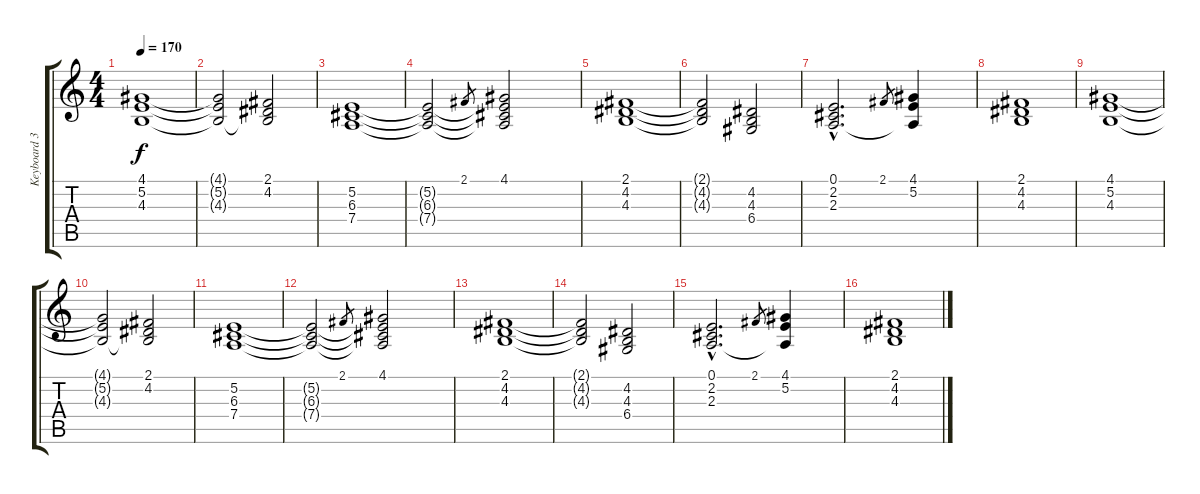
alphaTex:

\track ("Keyboard 3" "Keyboard 3") {instrument percussiveorgan}
\staff {score tabs}
\tuning (E4 B3 G3 D3 A2 E2) {hide}
\ts (4 4)
\tempo 170
\clef g2
\ks c
(4.1 5.2 4.3).1{dy f} |
(4.1{t} 5.2{t} 4.3{t}).2 (2.1 4.2 4.3{t}).2 |
(5.2 6.3 7.4).1 |
(5.2{t} 6.3{t} 7.4{t}).2 2.1.8{gr} (4.1 5.2{t} 6.3{t} 7.4{t}).2 |
(2.1 4.2 4.3).1 |
(2.1{t} 4.2{t} 4.3{t}).2 (4.2 4.3 6.4).2 |
(0.1{hac} 2.2{hac} 2.3{hac}).2{d} 2.1.8{gr} (4.1 5.2 2.3{t}).4 |
(2.1 4.2 4.3).1 |
(4.1 5.2 4.3).1{volume 8} |
(4.1{t} 5.2{t} 4.3{t}).2 (2.1 4.2 4.3{t}).2 |
(5.2 6.3 7.4).1 |
(5.2{t} 6.3{t} 7.4{t}).2 2.1.8{gr} (4.1 5.2{t} 6.3{t} 7.4{t}).2 |
(2.1 4.2 4.3).1{volume 3} |
(2.1{t} 4.2{t} 4.3{t}).2 (4.2 4.3 6.4).2 |
(0.1{hac} 2.2{hac} 2.3{hac}).2{d} 2.1.8{gr} (4.1 5.2 2.3{t}).4 |
(2.1 4.2 4.3).1{volume 0}
